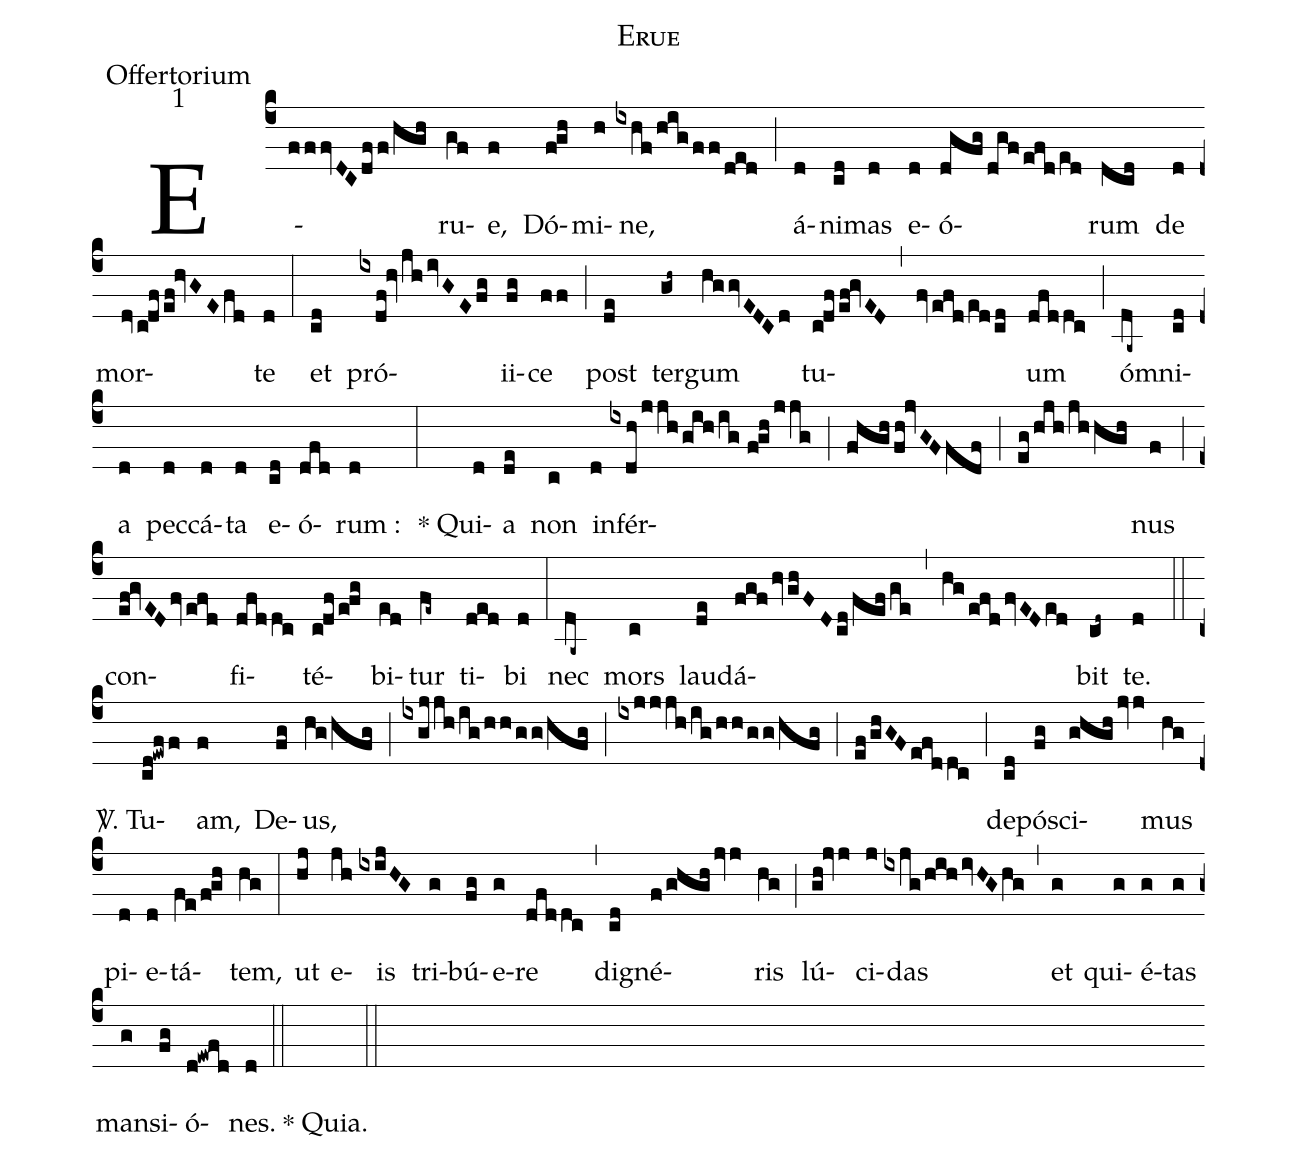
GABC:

name:Erue;
office-part:Offertorium;
mode:1;
%%
(c4) E(fffvDCdff/hgh)ru(gf)e,(f) Dó(fgh)mi(h)ne,(ixhf/higff/ded) (;) á(d)ni(cd)mas(d) e(d)ó(dgfg/dgfefd/ed)rum(dcd) de(d) mor(dvcdf/ef!hvGEfd)te(d) (:) et(cd) pró(ixdf!hvjhivGEfg)ii(fg)ce(ff) (;) post(de) ter(gh~)gum(hggvEDCd) tu(cdf/ef!gvED)(,)(fvefd/ed/cd)um(dfddc) (;) ó(da~)mni(cd)a(d) pec(d)cá(d)ta(d) e(cd)ó(dfd)rum :(d) (:) * Qui(d)a(de) non(c) in(d)fér(ixdh/jjhgih/ig//fghjjg)(;)(fhgh/fh!jvGFfdf)(;)(eg/hjh/jhhgh)nus(f) (;) con(ef!gvEDfvefd)fi(dfddc)té(cdf/efg)bi(ed)tur(fe~) ti(ded)bi(d) (:) nec(da~) mors(c) lau(de)dá(fgfhvghFDcd/fefge)(,)(hgefdfvEDed)bit(cd~) te.(d) (::)
<sp>V/</sp>. Tu(cd!ewff)am,(f) De(fg)us,(hg/hfg) (;) (ixgjjh/ig/hh/gg/hfg) (;) (ixjjjh/ig/hh/gg/hfg) (;) (ef/ghGFefddc) (;) de(cd)pó(fg)sci(ghghjvj)mus(hg) pi(d)e(d)tá(fe/fgh)tem,(hg) (:) ut(hj) e(jh)is(ixijHG) tri(g)bú(fg)e(g)re(dfddc) (,) di(cd)gné(f/ghghjvj)ris(hg) (;) lú(gh!jvj)ci(j)das(ixjg/hihivHGhg) (,) et(g) qui(g)é(g)tas(g) man(g)si(fg)ó(d!ewfd)nes.(d) (::) ()~~~* Quia.() (::)
